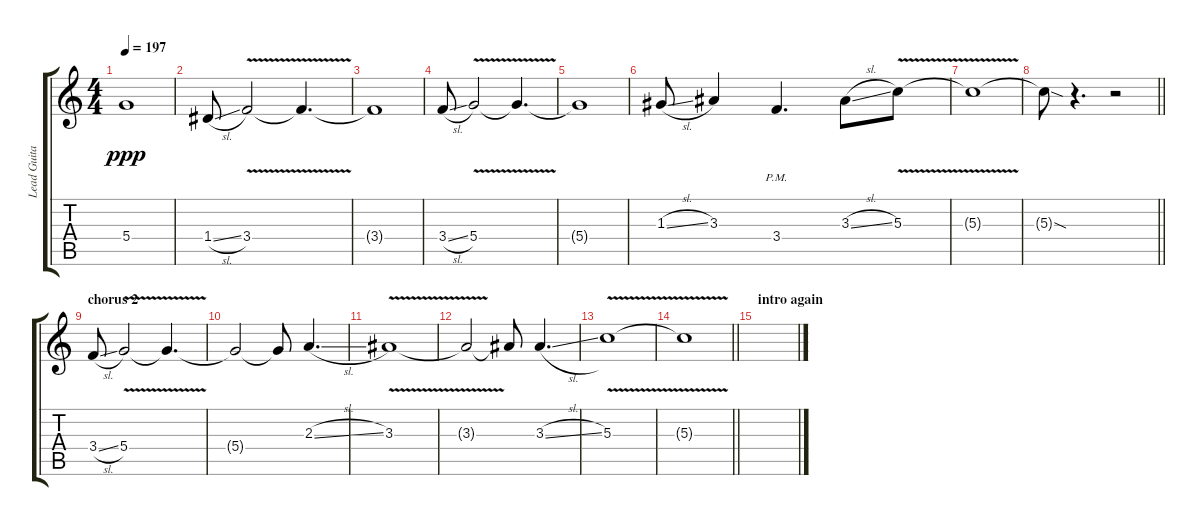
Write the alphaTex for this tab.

\track ("Lead Guitar (Blackmore)" "Lead Guita") {instrument distortionguitar}
\staff {score tabs}
\tuning (E4 B3 G3 D3 A2 E2) {hide}
\ts (4 4)
\tempo 197
\clef g2
\ks c
5.4{t}.1{dy ppp} |
1.4{sl}.8 3.4{v}.2 3.4{t}.4{d} |
3.4{t}.1 |
3.4{sl}.8 5.4{v}.2 5.4{t}.4{d} |
5.4{t}.1 |
1.3{sl}.8 3.3.4 3.4{pm}.4{d} 3.3{sl}.8 5.3{v}.8 |
5.3{t}.1 |
\barLineRight lightlight
5.3{sod t}.8 r.4{d} r.2 |
\section ("" "chorus 2")
3.4{sl}.8 5.4{v}.2 5.4{t}.4{d} |
5.4{t}.2 5.4{t}.8 2.3{sl}.4{d} |
3.3{v}.1 |
3.3{t}.2 3.3{t}.8 3.3{sl}.4{d} |
5.3{v}.1 |
\barLineRight lightlight
5.3{t}.1 |
\section ("" "intro again")
